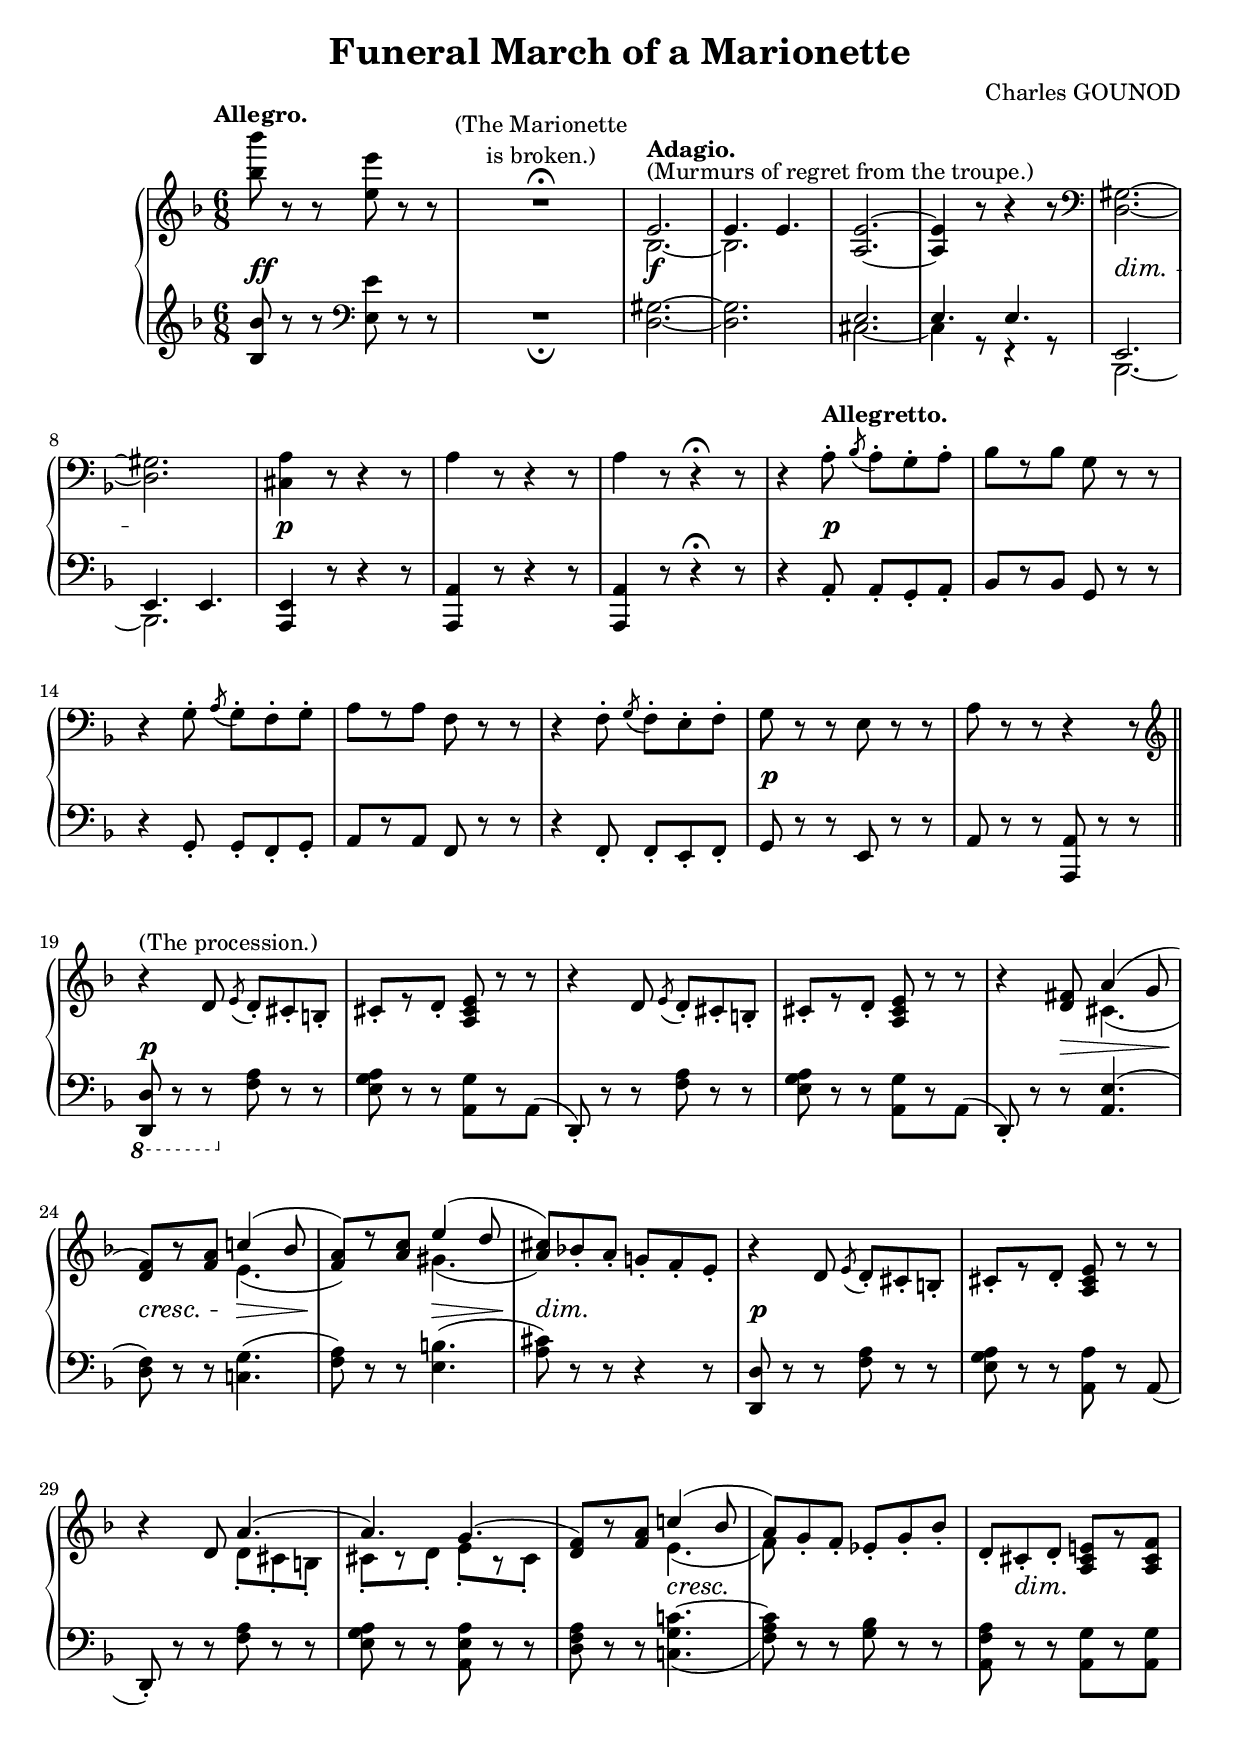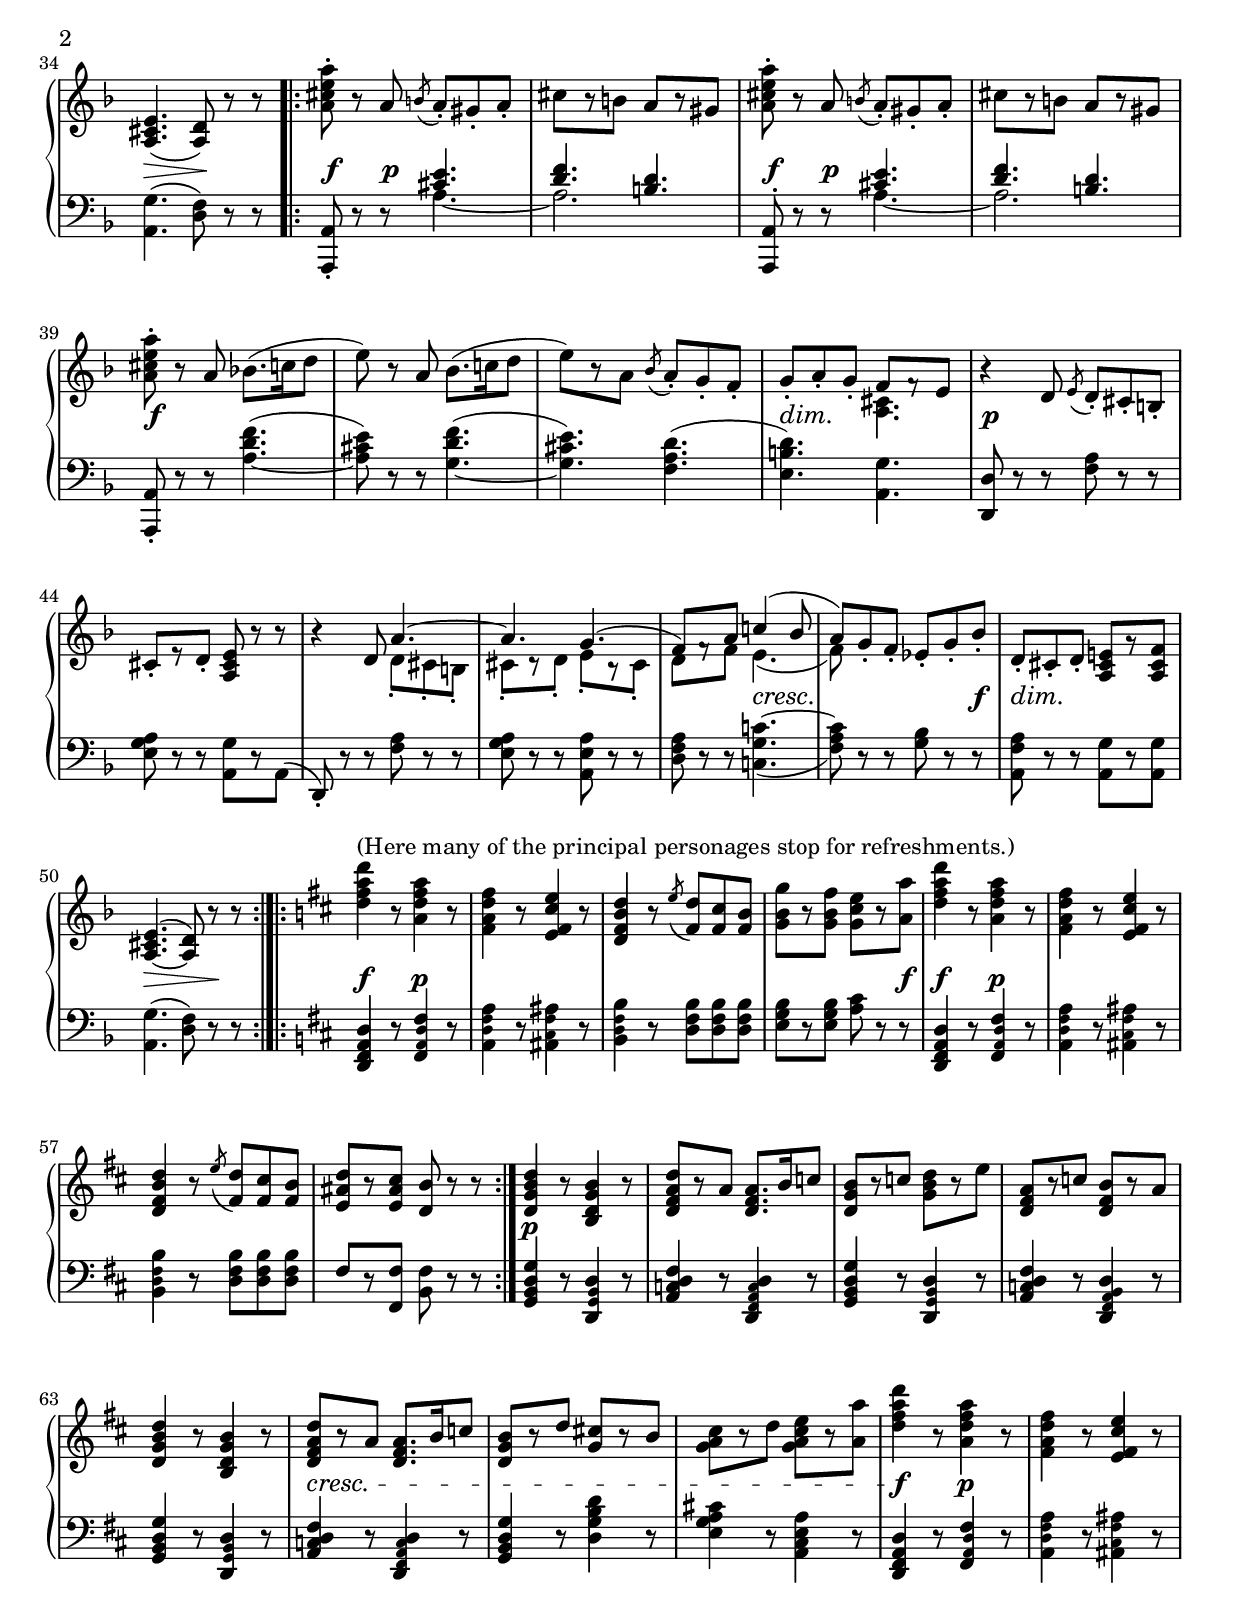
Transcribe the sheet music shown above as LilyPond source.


\version "2.18.2"

\paper {
   max-systems-per-page = 6
}

\header {
  title = "Funeral March of a Marionette"
  composer = "Charles GOUNOD"
  % copyright = \markup \left-align \center-column {
  %   \line {
	 %  	"© 2015 Alberto Simões"}
  % 	\line {
  % 		\epsfile #Y #2 #"cc-by-sa.eps" "Licensed under a Creative Commons Attribution-ShareAlike 4.0 International License."
  % 	}
  % }
  % tagline = \markup \left-align \center-column {
  %   \line { "Thank you to Michael Gerdau, Abraham Lee and Brian Barker for proofreading."}
  % 	\line { "Original document from IMSLP (http://imslp.org)." }
  % 	\line { "Typeset with GNU LilyPond (http://lilypond.org)." }
  % }
}

miny = \tweak font-size #-2 \etc

spacerVoice = \new Voice {
  \override MultiMeasureRest.transparent = ##t
  \override MultiMeasureRest.minimum-length = #16
  R1*3/4
}

upper = \relative c''' {
  \tempo "Allegro."
  \clef treble
  \key f \major
  \time 6/8

  %%%%%%%%%%%%
  %% Page 1 %%
  %%%%%%%%%%%%

  % M1
  <bes bes'>8 r r <e, e'>8 r r |
  % M2
  << \oneVoice R1*3/4^\fermataMarkup^\markup{\center-column{\line {(The Marionette}\line {is broken.)}}} \\
     \spacerVoice >> |
  % M3 - M4
  \tempo "Adagio."
  << { \voiceOne e,2.^\markup{(Murmurs of regret from the troupe.)} | e4. e | }
     \new Voice { \voiceTwo bes2. ~ | bes } >> \oneVoice
  % M5 - M6
  <a e'>2. ~ | q4 r8 r4 r8 |
  % M7 - M8
  \clef bass <gis d>2. ~ | q |

  % Line 2
  % M9-M11
  <cis, a'>4 r8 r4 r8 | a'4 r8 r4 r8 | a4 r8 r4\fermata r8 |
  % M12
  r4 \tempo "Allegretto." a8-. \acciaccatura bes8 a8[-. g-. a]-. |
  % M13
  bes8[ r bes] g r r |
  % M14
  r4 g8-. \acciaccatura a8 g[-. f-. g]-. |

  % Line 3
  % M15-M17
  a8[ r a] f r r | r4 f8-. \acciaccatura g f[-. e-. f-.] | g8 r r e r r |
  % M18
  a r r r4 r8 \clef treble \bar "||"
  % M19
  r4^\markup{(The procession.)} d8 \acciaccatura e d[-. cis-. b!-.]

  % Line 4
  % M20-M21
  cis8[-. r d-.] <e cis a> r r | r4 d8 \acciaccatura e d[-. cis-. b!-.] |
  % M22
  cis8[-. r d-.] <e cis a> r r | 
  % M23 - M24
  r4 <d fis>8 
  << {
       \voiceOne a'4( g8 <d f>8[) \oneVoice r <f a>]
       \voiceOne c'!4( bes8 |

        % Line 5
        % M25
        <f a>8[) r <a c>] e'4( d8 |
        % M26
        \oneVoice \stemUp
        <a cis>[) bes!-. a-.] g![-. f-. e-.] |
     }
   \new Voice {
      \voiceTwo cis4.( s8) s4 e4.( |
        \hideNotes e8) \unHideNotes s4 gis4.( | s8) s8 s2 |
   } 
  >>
  % M27-M28
  \oneVoice
  r4 d8 \acciaccatura e d[-. cis-. b!]-. | cis[-. r d]-. <e cis a> r r|
  % M29
  r4 d8
  <<
  {
    \voiceOne a'4.( |
    % Line 6
    % M30-M32
    a4.) g( |
    \oneVoice <d f>8)[ r <f a>] \voiceOne c'!4( bes8 |
    a8[) g_. f_.] ees[_. g_. bes_.]
  }
  \new Voice {
    \voiceTwo d,8[-. cis-. b!]-. | 
    % Line 6
    % M30-M32
    cis8[-. r d]-. e[-. r cis]-. |
    s4. e4.( |
    f8) s8 s2 |
  }
  >>  
  % M33
  \oneVoice
  d8[-. cis-. d]-. <e! cis a>8[ r <f cis a>] |
  % M34
  <e cis a>4. ( <d a>8) r r |

  %%%%%%%%%%%%
  %% Page 2 %%
  %%%%%%%%%%%%

  \repeat volta 2 {
    % Line 1
    % M35
    <a' cis e a>8-. r a \acciaccatura b! a[-. gis-. a]-. |
    % M36
    cis8[ r b!] a[ r gis!] |
    % M37
    <a cis e a>8-. r a \acciaccatura b! a[-. gis-. a]-. |
    % M38
    cis8[ r b!] a[ r gis!] |
    % M39
    <a cis e a>8-. r a bes!8.[( c!16 d8] |
    % M40
    e8) r a, bes8.[( c!16 d8] |

    % Line 2
    % M41
    e[) r a,] \acciaccatura bes a[-. g-. f]-. |
    % M42
    g[-. a-. g-.] << { \voiceOne f[ f\rest e] }
       \new Voice { \voiceTwo <cis a>4. } >> \oneVoice|
    % M43
    r4 d8 \acciaccatura e d[-. cis-. b!]-. |
    % M44
    cis[-. r d]-. <e cis a> r r |
    % M45-...
    r4 d8 << {
        \voiceOne a'4. ~ |

        % Line 3
        % M46 - M47
        a4. g( | f8)[ f\rest a] c!4( bes8 |
        % M48
        \oneVoice
        a8)[ g-. f]-. ees[-. g-. bes-.] |
      }
    \new Voice {
      \voiceTwo d,8[-. cis-. b!]-.
      % Line 3
      % M46-47
      cis8[-. r d]-. e[-. r cis]-. | d[ s f] e4.( |
      % M48 
      f8)
    }
    >>
    % M49-50
    d8[-. cis-. d]-. <e! cis a>[ r <f cis a>]| <e cis a>4.^(~ <d a>8) r r
  }

  % Line 4
  \key d \major
  \repeat volta 2 {
    % M51
    <d' fis a d>4^\markup{(Here many of the principal
      personages stop for refreshments.)} r8 <a d fis a>4 r8 |
    % M52
    <fis a d fis>4 r8 <e fis cis' e>4 r8 |
    % M53
    <d fis b d>4 r8 \acciaccatura e' <d fis,>[ <cis fis,> <b fis>] |
    % M54
    <g b g'>8[ r <g b fis'>] <g cis e>[ r <a a'>] |
    % M55
    <d fis a d>4 r8 <a d fis a>4 r8 |
    % M56
    <fis a d fis>4 r8 <e fis cis' e>4 r8 |

    % Line 5
    % M57
    <d fis b d>4 r8 \acciaccatura e'8 <d fis,>[ <cis fis,> <b fis>] |
    % M58
    <d ais e>[ r <cis ais e>] <b d,> r r 
  }
  % M59
  <d, g b d>4 r8 <b d g b>4 r8 |
  % M60
  <d fis a d>8[ r a'] <a fis d>8.[ b16 c!8] |
  % M61
  <b g d>8[ r c!] <d b g>[ r e] |
  % M62
  <a, fis d>8[ r c!] <b fis d>[ r a] |

  % Line 6
  % M63
  <d, g b d>4 r8 <b d g b>4 r8 |
  % M64
  <d fis a d>8[ r a'] <d, fis a>8.[ b'16 c!8] |
  % M65
  <d, g b>8[ r d'] <g, cis!>[ r b] |
  % M66
  <g a cis>8[ r d'] <g, a cis e>[ r <a a'>] |
  % M67
  <d fis a d>4 r8 <a d fis a>4 r8 |
  % M68
  <fis a d fis>4 r8 <e fis cis' e>4 r8 |

}

%%%%%%%%%%%%%%%%%%%%%
%%%
%%% LOWER VOICE
%%%
%%%%%%%%%%%%%%%%%%%%%

lower = \relative c' {
  \clef bass
  \key f \major
  \time 6/8

  %%%%%%%%%%%%
  %% Page 1 %%
  %%%%%%%%%%%%

  % M1
  \clef treble
  <bes bes'>8 r r \clef bass <e e,>8 r r |
  % M2
  R1*3/4_\fermataMarkup |
  % M3 - M4
  <d, gis>2. ~ | q |
  % M5 - M6
  << { \voiceOne e2. | e4. e } \\
     \new Voice { \voiceTwo cis2. ~ | cis4 r8 r4 r8 } >>
  % M7 - M8
  << { \voiceOne e,2. | e4. e } \\
     \new Voice { \voiceTwo bes2. ~ | bes } >> \oneVoice

  % Line 2
  % M9-M11
  <a e'>4 r8 r4 r8 | <a a'>4 r8 r4 r8 | q4 r8 r4\fermata r8 |
  % M12-14
  r4 a'8-. a[-. g-. a-.] | bes8[ r bes] g r r | r4 g8-. g[-. f-. g-.] |

  % Line 3
  % M15-M17
  a8[ r a] f r r|r4 f8-. f[-. e-. f-.] | g r r e r r |
  % M18
  a r r <a a,> r r \bar "||"
  % M19
  \ottava #-1 <d, d,>8 r r \ottava #0 <f' a> r r |

  % Line 4
  % M20-M21
  <e g a>8 r r <g a,>[ r a,(] | d,)-. r r <f' a> r r |
  % M22-M23
  <e g a> r r <g a,>[ r a,(] | d,)-. r r <a' e'>4.( |
  % M24
  <d f>8) r r <c! g'>4.( |

  % Line 5
  % M25
  <f a>8) r r <e b'>4. ( |
  % M26
  <a cis>8) r r r4 r8 |
  % M27
  <d, d,>8  r r <f a> r r |
  % M28-M29
  <e g a> r r <a a,> r a,( | d,)-. r r <f' a> r r |

  % Line 6
  % M30
  <e g a>8 r r <e a a,> r r |
  % M31
  <f a d,>8 r r <c! g' c!>4._( ~ |
  % M32
  <f a c>8) r r <g bes> r r |
  % M33
  <a f a,> r r <g a,>[ r q] | 
  % M34
  q4.( <d f>8) r r |

  %%%%%%%%%%%%
  %% Page 2 %%
  %%%%%%%%%%%%

  \repeat volta 2 {
    % Line 1
    % M35-36
    <a a,>8-. r r << {\voiceOne <cis' e>4. | <d f> <b! d> }
      \new Voice {\voiceTwo a4. ~ | a2.} >> 
    % M37-38
    <a, a,>8-. d\rest d\rest << {\voiceOne <cis' e>4. | <d f> <b! d> }
      \new Voice {\voiceTwo a4. ~ | a2.} >> 
    % M39-40
    \oneVoice
    <a, a,>8-. r r <a' d f>4._~(|<a cis e>8) r r <g d' f>4.~(

    % Line 2
    % M41-42
    <g cis e>4.) <f a d>( | <e b'! d>) <g a,> |
    % M43-44
    <d d,>8 r r  <f a> r r | <e g a> r r <g a,>[ r a,](
    % M45
    d,)-. r r <f' a> r r |

    % Line 3
    % M46-47
    <e g a> r r <e a a,> r r | <d f a> r r <c! g' c!>4. ~_( |
    % M48-49
    <f a c>8) r r <g bes> r r|<f a a,> r r <g a,>[ r q]|
    % M50
    q4.( <d f>8) r r
  }

  \key d \major
  % Line 4
  \repeat volta 2 {
    % M51-52
    <d a fis d>4 r8 <fis \miny d \miny a fis>4 r8 |
    <a, \miny d \miny fis a>4 r8 <ais \miny cis \miny fis ais>4 r8 |
    % M53-54
    <b \miny d \miny fis b>4 r8 <d fis b>8[ q q] |
    <e g b>[ r q] <a cis> r r |
    % M55-56
    <d, a fis d>4 r8 <fis \miny d \miny a fis>4 r8 |
    <a, \miny d \miny fis a>4 r8 <ais \miny cis \miny fis ais>4 r8 |

    % Line 5
    % M57-58
    <b \miny d \miny fis b>4 r8 <d fis b>8 [ q q] |
    fis8[ r <fis fis,>] <fis b,> r r 
  }

  % M59
  <g, b d g>4 r8 <d \miny g \miny b d>4 r8 |
  % M60
  <a' c! d fis>4 r8 <d, \miny fis \miny a \miny c d>4 r8 |
  % M61
  <g b d g>4 r8 <d \miny g \miny b d>4 r8 |
  % M62
  <a' c! d fis>4 r8 <d, \miny fis \miny a \miny b d>4 r8 |

  %% Line 6
  % M63
  <g b d g>4 r8 <d \miny g \miny b d>4 r8 |
  % M64
  <a' c! d fis>4 r8 <d, \miny fis \miny a \miny c d>4 r8 |
  % M65
  <g b d g>4 r8 <d' g b d>4 r8 |
  % M66
  <e g a cis!>4 r8 <a, cis e a>4 r8 |
  % M67
  <d, fis a d>4 r8 <fis \miny a \miny d fis>4 r8 |
  % M68
  <a \miny d \miny fis a>4 r8 <ais \miny cis \miny fis ais>4 r8 |
}


%%%% DYNAMICS

dynamics = {

  %%%%%%%%%%%%
  %% Page 1 %%
  %%%%%%%%%%%%

  % M1
  s2.\ff
  % M2
  s2.
  % M3
  s2.\f
  % M4-M6
  s2. s2. s2.
  \set decrescendoSpanner = #'text
  \set decrescendoText = \markup \italic "dim."
  % M7-M8
  s2.\> s2.\!

  % Line 2
  % M9-M11
  s2.\p s2. s2.
  % M12-14
  s4 s2\p s2. s2.

  % Line 3
  % M15-19
  s2. s2. s2.\p s2. s2.\p

  % Line 4
  % M20-M22
  s2. s2. s2.
  % M23-M24
  \set decrescendoSpanner = #'hairpin
  \set crescendoSpanner = #'text
  \set crescendoText = \markup \italic "cresc."
  s4 s2\> s4.\< s4.\>

  % Line 5
  % M25
  s4.\! s4.\>
  % M26
  \set decrescendoSpanner = #'text
  \set decrescendoText = \markup \italic "dim."
  s4\> s2\!
  % M27-M29
  s2.\p s2. s2. 

  % Line 6
  % M30
  s2.
  % M31-M32
  \set crescendoSpanner = #'text
  \set crescendoText = \markup \italic "cresc."
  s4. s4\< s8\! s2.
  % M33-M34
  \set decrescendoSpanner = #'text
  \set decrescendoText = \markup \italic "dim."
  s8 s4\> s4.\!
  \set decrescendoSpanner = #'hairpin 
  s4.\> s4.\!

  %%%%%%%%%%%%
  %% Page 2 %%
  %%%%%%%%%%%%

  \repeat volta 2 {
    % Line 1
    % M35-36
    s4\f s2\p | s2. |
    % M37-38
    s4\f s2\p | s2. |
    % M39-40
    s2.\f | s2. |

    % Line 2
    % M41-42
    \set decrescendoSpanner = #'text
    \set decrescendoText = \markup \italic "dim."
    s2. | s4\> s2\! |
    % M43-45
    s2.\p | s2. | s2. |

    % Line 3
    % M46-47
    \set crescendoSpanner = #'text
    \set crescendoText = \markup \italic "cresc."
    s2. | s4. s4.\< |
    % M48-49
    \set decrescendoSpanner = #'text
    \set decrescendoText = \markup \italic "dim."
    s2\! s8 s8\f | s4\> s2\!
    % M50
    \set decrescendoSpanner = #'hairpin
    s2\> s8\! s8
  }

  % Line 4
  \repeat volta 2 {
    % M51-53
    s4.\f s4.\p | s2. | s2. |
    % M54-56
    s2 s8 s8\f | s4.\f s4.\p | s2. |

    % Line 5
    % M57-58
    s2. s2. 
  }
  % M59-62
  s2.\p s2. s2. s2. |

  %% Line 6
  % M63-66
  \set crescendoSpanner = #'text
  \set crescendoText = \markup \italic "cresc."
  s2. s2.\< s2. s2.
  % M67-68
  s4.\f s4.\p | s2. 

}

\score {
  \new PianoStaff <<
    \new Staff = "upper" \upper
    \new Dynamics = "Dynamics_pf" \dynamics
    \new Staff = "lower" \lower
  >>
  \layout { 
    \context {
      \Score
      \override SpacingSpanner.base-shortest-duration = #(ly:make-moment 1/12)
    }
    \set Score.doubleRepeatType = #":|.|:"
  }
  \midi { 
    \tempo 4 = 100
  }
}